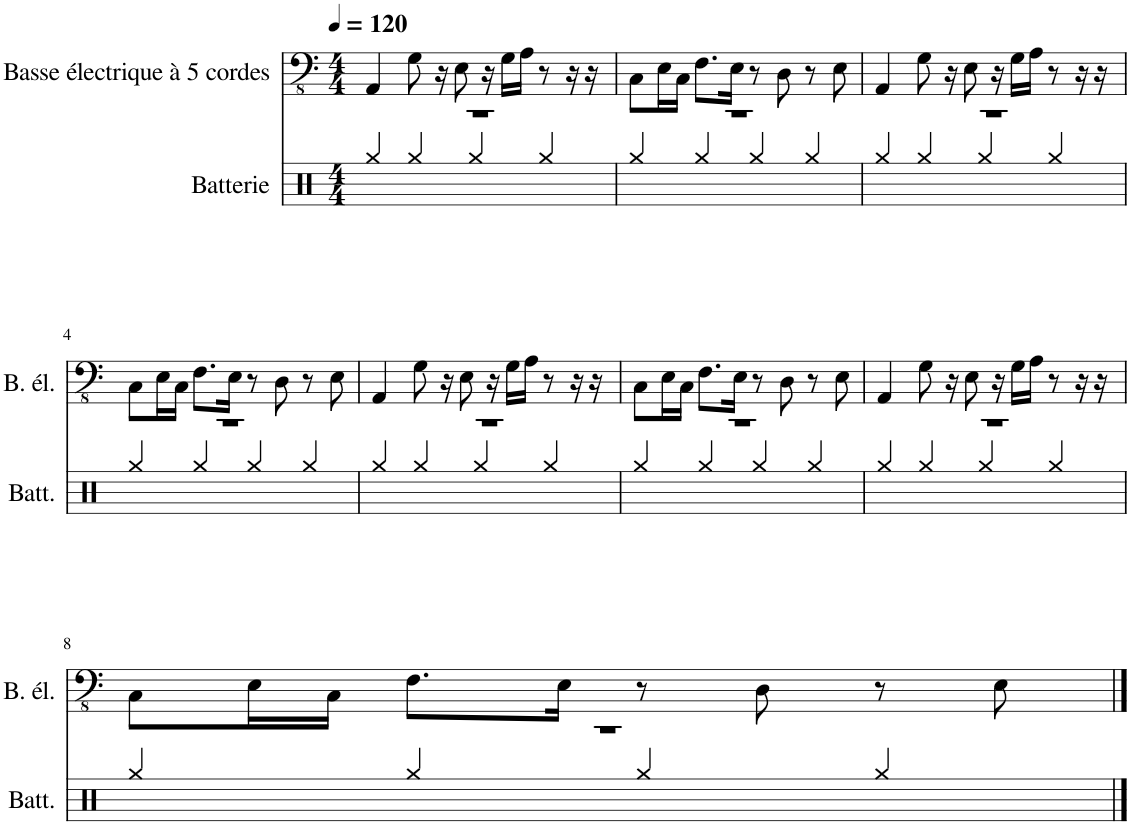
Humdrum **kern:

**kern	**kern
*part2	*part1
*staff2	*staff1
*I"Batterie	*I"Basse électrique à 5 cordes
*I'Batt.	*I'B. él.
*clefX	*clefFv4
*k[]	*k[]
*M4/4	*M4/4
*MM120	*MM120
=1	=1
*^	*
1r	4Rgg/	4AAA/
.	4Rgg/	8GG\
.	.	16r
.	.	8EE\
.	4Rgg/	.
.	.	16r
.	.	16GG\LL
.	.	16AA\JJ
.	4Rgg/	8r
.	.	16r
.	.	16r
=2	=2	=2
1r	4Rgg/	8CC\L
.	.	16EE\L
.	.	16CC\JJ
.	4Rgg/	8.FF\L
.	.	16EE\Jk
.	4Rgg/	8r
.	.	8DD\
.	4Rgg/	8r
.	.	8EE\
=3	=3	=3
1r	4Rgg/	4AAA/
.	4Rgg/	8GG\
.	.	16r
.	.	8EE\
.	4Rgg/	.
.	.	16r
.	.	16GG\LL
.	.	16AA\JJ
.	4Rgg/	8r
.	.	16r
.	.	16r
!!LO:LB:g=z
=4	=4	=4
1r	4Rgg/	8CC\L
.	.	16EE\L
.	.	16CC\JJ
.	4Rgg/	8.FF\L
.	.	16EE\Jk
.	4Rgg/	8r
.	.	8DD\
.	4Rgg/	8r
.	.	8EE\
=5	=5	=5
1r	4Rgg/	4AAA/
.	4Rgg/	8GG\
.	.	16r
.	.	8EE\
.	4Rgg/	.
.	.	16r
.	.	16GG\LL
.	.	16AA\JJ
.	4Rgg/	8r
.	.	16r
.	.	16r
=6	=6	=6
1r	4Rgg/	8CC\L
.	.	16EE\L
.	.	16CC\JJ
.	4Rgg/	8.FF\L
.	.	16EE\Jk
.	4Rgg/	8r
.	.	8DD\
.	4Rgg/	8r
.	.	8EE\
=7	=7	=7
1r	4Rgg/	4AAA/
.	4Rgg/	8GG\
.	.	16r
.	.	8EE\
.	4Rgg/	.
.	.	16r
.	.	16GG\LL
.	.	16AA\JJ
.	4Rgg/	8r
.	.	16r
.	.	16r
!!LO:LB:g=z
=8	=8	=8
1r	4Rgg/	8CC\L
.	.	16EE\L
.	.	16CC\JJ
.	4Rgg/	8.FF\L
.	.	16EE\Jk
.	4Rgg/	8r
.	.	8DD\
.	4Rgg/	8r
.	.	8EE\
*v	*v	*
==	==
*-	*-
